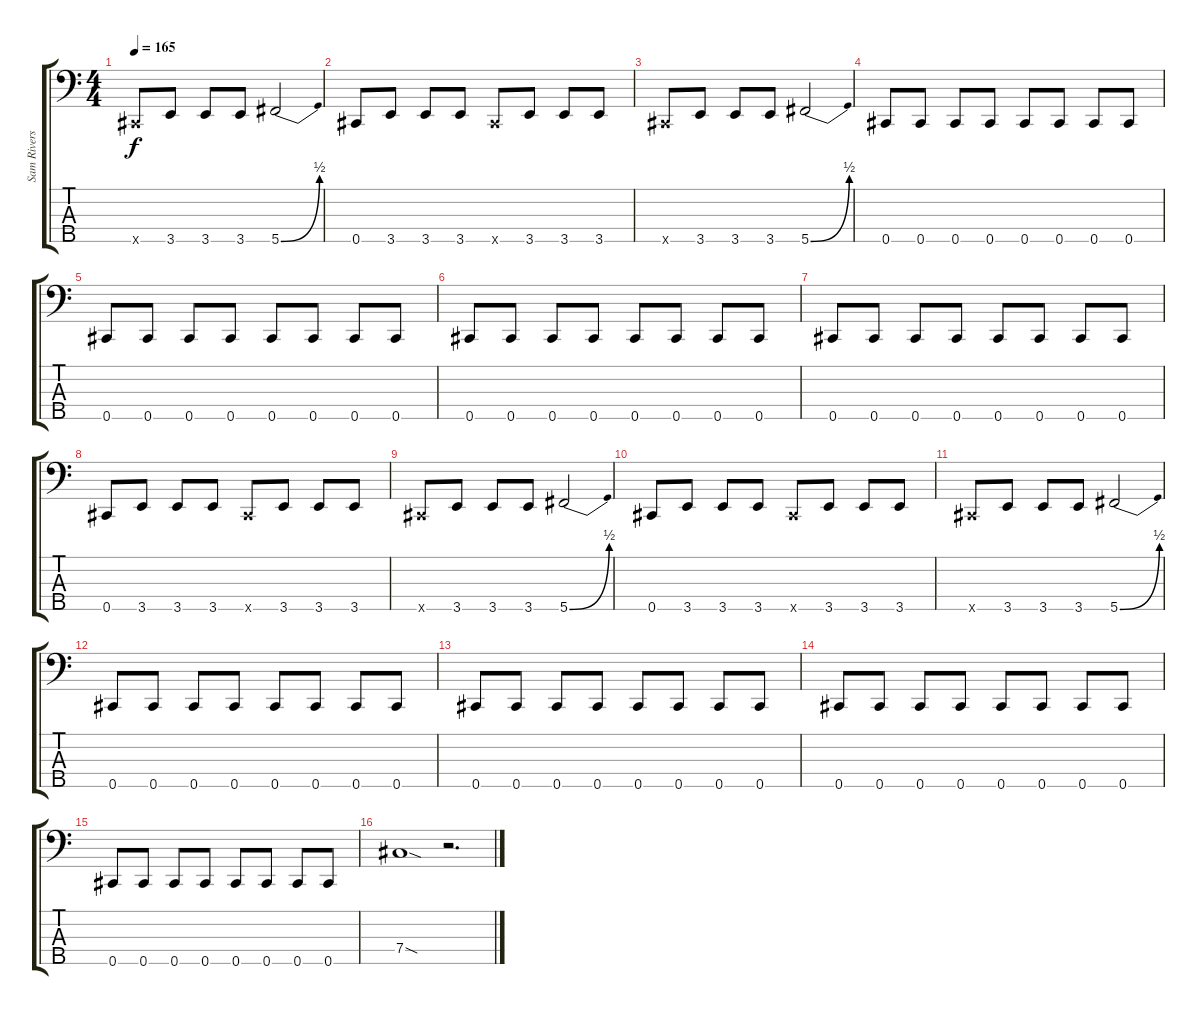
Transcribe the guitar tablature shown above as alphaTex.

\track ("Sam Rivers" "Sam Rivers") {instrument electricbassfinger}
\staff {score tabs}
\tuning (A2 E2 B1 Gb1 Db1) {hide}
\ts (4 4)
\tempo 165
\clef f4
\ks c
0.5{x}.8{dy f} 3.5.8 3.5.8 3.5.8 5.5{be (bend 0 0 60 2)}.2 |
0.5.8 3.5.8 3.5.8 3.5.8 0.5{x}.8 3.5.8 3.5.8 3.5.8 |
0.5{x}.8 3.5.8 3.5.8 3.5.8 5.5{be (bend 0 0 60 2)}.2 |
0.5.8 0.5.8 0.5.8 0.5.8 0.5.8 0.5.8 0.5.8 0.5.8 |
0.5.8 0.5.8 0.5.8 0.5.8 0.5.8 0.5.8 0.5.8 0.5.8 |
0.5.8 0.5.8 0.5.8 0.5.8 0.5.8 0.5.8 0.5.8 0.5.8 |
0.5.8 0.5.8 0.5.8 0.5.8 0.5.8 0.5.8 0.5.8 0.5.8 |
0.5.8 3.5.8 3.5.8 3.5.8 0.5{x}.8 3.5.8 3.5.8 3.5.8 |
0.5{x}.8 3.5.8 3.5.8 3.5.8 5.5{be (bend 0 0 60 2)}.2 |
0.5.8 3.5.8 3.5.8 3.5.8 0.5{x}.8 3.5.8 3.5.8 3.5.8 |
0.5{x}.8 3.5.8 3.5.8 3.5.8 5.5{be (bend 0 0 60 2)}.2 |
0.5.8 0.5.8 0.5.8 0.5.8 0.5.8 0.5.8 0.5.8 0.5.8 |
0.5.8 0.5.8 0.5.8 0.5.8 0.5.8 0.5.8 0.5.8 0.5.8 |
0.5.8 0.5.8 0.5.8 0.5.8 0.5.8 0.5.8 0.5.8 0.5.8 |
0.5.8 0.5.8 0.5.8 0.5.8 0.5.8 0.5.8 0.5.8 0.5.8 |
7.4{sod}.1 r.2{d}
